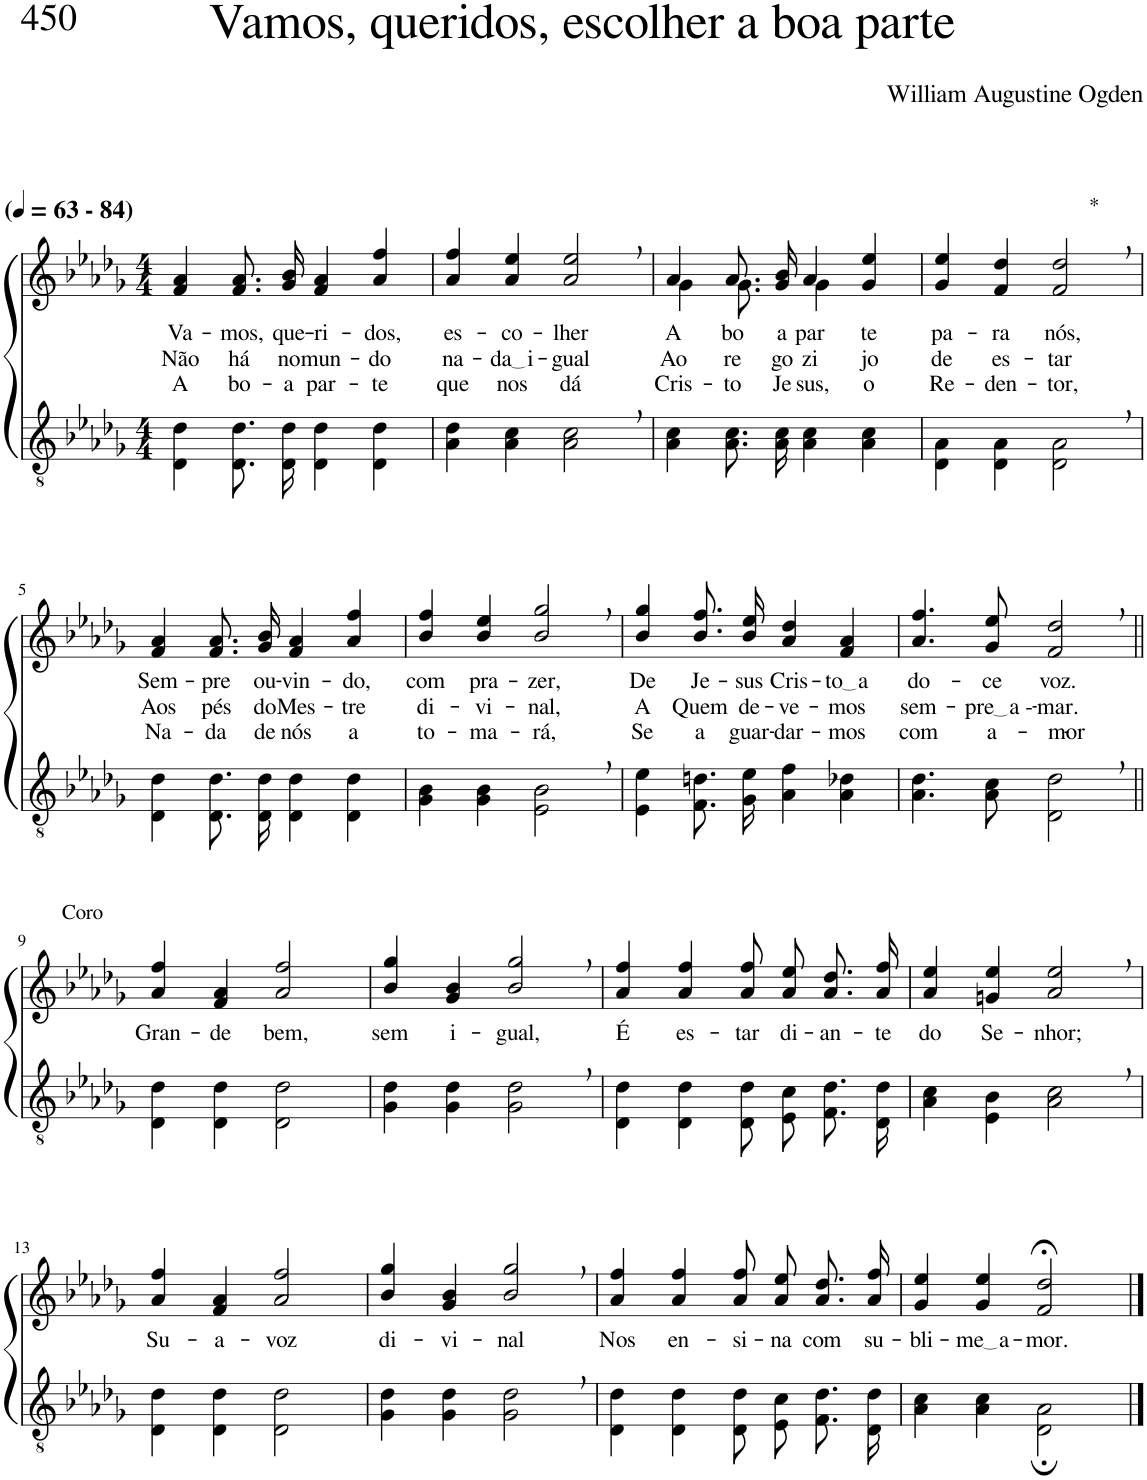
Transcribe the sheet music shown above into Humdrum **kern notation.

**kern	**kern	**text	**text	**text
*part2	*part1	*part1	*part1	*part1
*staff2	*staff1	*staff1	*staff1	*staff1
*I"Parte III e IV	*I"Parte I e II	*	*	*
*clefGv2	*clefG2	*	*	*
*Trd3c5	*Trd3c5	*	*	*
*k[b-e-a-d-g-]	*k[b-e-a-d-g-]	*	*	*
*M4/4	*M4/4	*	*	*
*MM63	*MM63	*	*	*
=1	=1	=1	=1	=1
!	!LO:TX:a:B:t=(	!	!	!
!	!LO:TX:a:B:t=- 84)	!	!	!
!	!	!LO:LY:b	!LO:LY:b	!LO:LY:b
4D-\ 4d-\	4f/ 4a-/	Va-	Não	A
!	!	!LO:LY:b	!LO:LY:b	!LO:LY:b
8.D-/ 8.d-/L	8.f/ 8.a-/L	-mos,	há	bo-
!	!	!LO:LY:b	!LO:LY:b	!LO:LY:b
16D-/ 16d-/Jk	16g-/ 16b-/Jk	que-	no	-a
!	!	!LO:LY:b	!LO:LY:b	!LO:LY:b
4D-\ 4d-\	4f/ 4a-/	-ri-	mun-	par-
!	!	!LO:LY:b	!LO:LY:b	!LO:LY:b
4D-\ 4d-\	4a-/ 4ff/	-dos,	-do	-te
=2	=2	=2	=2	=2
!	!	!LO:LY:b	!LO:LY:b	!LO:LY:b
4A-\ 4d-\	4a-/ 4ff/	es-	na-	que
!	!	!LO:LY:b	!LO:LY:b	!LO:LY:b
4A-\ 4c\	4a-/ 4ee-/	-co-	da i	nos
!	!	!LO:LY:b	!LO:LY:b	!LO:LY:b
2A-\, 2c\,	2a-/, 2ee-/,	-lher	-gual	dá
=3	=3	=3	=3	=3
*	*^	*	*	*
!	!	!	!LO:LY:b	!LO:LY:b	!LO:LY:b
4A-\ 4c\	4a-/	4g-\	A	Ao	Cris-
!	!	!	!LO:LY:b	!LO:LY:b	!LO:LY:b
8.A-\ 8.c\L	8.a-/L	8.g-\	bo-	re-	-to
!	!	!	!LO:LY:b	!LO:LY:b	!LO:LY:b
16A-\ 16c\Jk	16g-/ 16b-/Jk	16ryy	-a	-go-	Je-
!	!	!	!LO:LY:b	!LO:LY:b	!LO:LY:b
4A-\ 4c\	4a-/	4g-\	par-	-zi-	-sus,
!	!	!	!LO:LY:b	!LO:LY:b	!LO:LY:b
4A-\ 4c\	4g-/ 4ee-/	4ryy	-te	jo	o
=4	=4	=4	=4	=4	=4
!	!	!	!LO:LY:b	!LO:LY:b	!LO:LY:b
*	*v	*v	*	*	*
4D-\ 4A-\	4g-/ 4ee-/	pa-	-de	Re-
!	!	!LO:LY:b	!LO:LY:b	!LO:LY:b
4D-\ 4A-\	4f/ 4dd-/	-ra	es-	-den-
!	!LO:TX:a:t=*	!	!	!
!	!	!LO:LY:b	!LO:LY:b	!LO:LY:b
2D-\, 2A-\,	2f/, 2dd-/,	nós,	-tar	-tor,
!!LO:LB:g=z
=5	=5	=5	=5	=5
!	!	!LO:LY:b	!LO:LY:b	!LO:LY:b
4D-\ 4d-\	4f/ 4a-/	Sem-	Aos	Na-
!	!	!LO:LY:b	!LO:LY:b	!LO:LY:b
8.D-/ 8.d-/L	8.f/ 8.a-/L	-pre	pés	-da
!	!	!LO:LY:b	!LO:LY:b	!LO:LY:b
16D-/ 16d-/Jk	16g-/ 16b-/Jk	ou-	do	de
!	!	!LO:LY:b	!LO:LY:b	!LO:LY:b
4D-\ 4d-\	4f/ 4a-/	-vin-	Mes-	nós
!	!	!LO:LY:b	!LO:LY:b	!LO:LY:b
4D-\ 4d-\	4a-/ 4ff/	-do,	-tre	a
=6	=6	=6	=6	=6
!	!	!LO:LY:b	!LO:LY:b	!LO:LY:b
4G-\ 4B-\	4b-/ 4ff/	com	di-	to-
!	!	!LO:LY:b	!LO:LY:b	!LO:LY:b
4G-\ 4B-\	4b-/ 4ee-/	pra-	-vi-	-ma-
!	!	!LO:LY:b	!LO:LY:b	!LO:LY:b
2E-\, 2B-\,	2b-/, 2gg-/,	-zer,	-nal,	-rá,
=7	=7	=7	=7	=7
!	!	!LO:LY:b	!LO:LY:b	!LO:LY:b
4E-\ 4e-\	4b-/ 4gg-/	De	A	Se
!	!	!LO:LY:b	!LO:LY:b	!LO:LY:b
8.F\ 8.dn\L	8.b-\ 8.ff\L	Je-	Quem	a
!	!	!LO:LY:b	!LO:LY:b	!LO:LY:b
16G-\ 16e-\Jk	16b-\ 16ee-\Jk	-sus	de-	guar-
!	!	!LO:LY:b	!LO:LY:b	!LO:LY:b
4A-\ 4f\	4a-/ 4dd-/	Cris-	-ve-	-dar-
!	!	!LO:LY:b	!LO:LY:b	!LO:LY:b
4A-\ 4d-X\	4f/ 4a-/	to a	-mos	-mos
=8	=8	=8	=8	=8
!	!	!LO:LY:b	!LO:LY:b	!LO:LY:b
4.A-\ 4.d-\	4.a-/ 4.ff/	do-	sem-	com
!	!	!LO:LY:b	!LO:LY:b	!LO:LY:b
8A-\ 8c\	8g-/ 8ee-/	-ce	pre a -	a-
!	!	!LO:LY:b	!LO:LY:b	!LO:LY:b
2D-\, 2d-\,	2f/, 2dd-/,	voz.	-mar.	-mor-
!!LO:LB:g=z
=9||	=9||	=9||	=9||	=9||
!	!LO:TX:a:t=Coro	!	!	!
!	!	!LO:LY:b	!	!
4D-\ 4d-\	4a-/ 4ff/	Gran-	.	.
!	!	!LO:LY:b	!	!
4D-\ 4d-\	4f/ 4a-/	-de	.	.
!	!	!LO:LY:b	!	!
2D-\ 2d-\	2a-/ 2ff/	bem,	.	.
=10	=10	=10	=10	=10
!	!	!LO:LY:b	!	!
4G-\ 4d-\	4b-/ 4gg-/	sem	.	.
!	!	!LO:LY:b	!	!
4G-\ 4d-\	4g-/ 4b-/	i-	.	.
!	!	!LO:LY:b	!	!
2G-\, 2d-\,	2b-/, 2gg-/,	-gual,	.	.
=11	=11	=11	=11	=11
!	!	!LO:LY:b	!	!
4D-\ 4d-\	4a-/ 4ff/	É	.	.
!	!	!LO:LY:b	!	!
4D-\ 4d-\	4a-/ 4ff/	es-	.	.
!	!	!LO:LY:b	!	!
8D-/ 8d-/L	8a-\ 8ff\L	-tar	.	.
!	!	!LO:LY:b	!	!
8E-/ 8c/J	8a-\ 8ee-\J	di-	.	.
!	!	!LO:LY:b	!	!
8.F/ 8.d-/L	8.a-\ 8.dd-\L	-an-	.	.
!	!	!LO:LY:b	!	!
16D-/ 16d-/Jk	16a-\ 16ff\Jk	-te	.	.
=12	=12	=12	=12	=12
!	!	!LO:LY:b	!	!
4A-\ 4c\	4a-/ 4ee-/	do	.	.
!	!	!LO:LY:b	!	!
4E-\ 4B-\	4gn/ 4ee-/	Se-	.	.
!	!	!LO:LY:b	!	!
2A-\, 2c\,	2a-/, 2ee-/,	-nhor;	.	.
!!LO:LB:g=z
=13	=13	=13	=13	=13
!	!	!LO:LY:b	!	!
4D-\ 4d-\	4a-/ 4ff/	Su-	.	.
!	!	!LO:LY:b	!	!
4D-\ 4d-\	4f/ 4a-/	-a-	.	.
!	!	!LO:LY:b	!	!
2D-\ 2d-\	2a-/ 2ff/	-voz	.	.
=14	=14	=14	=14	=14
!	!	!LO:LY:b	!	!
4G-\ 4d-\	4b-/ 4gg-/	di-	.	.
!	!	!LO:LY:b	!	!
4G-\ 4d-\	4g-/ 4b-/	-vi-	.	.
!	!	!LO:LY:b	!	!
2G-\, 2d-\,	2b-/, 2gg-/,	-nal	.	.
=15	=15	=15	=15	=15
!	!	!LO:LY:b	!	!
4D-\ 4d-\	4a-/ 4ff/	Nos	.	.
!	!	!LO:LY:b	!	!
4D-\ 4d-\	4a-/ 4ff/	en-	.	.
!	!	!LO:LY:b	!	!
8D-/ 8d-/L	8a-\ 8ff\L	-si-	.	.
!	!	!LO:LY:b	!	!
8E-/ 8c/J	8a-\ 8ee-\J	-na	.	.
!	!	!LO:LY:b	!	!
8.F/ 8.d-/L	8.a-\ 8.dd-\L	com	.	.
!	!	!LO:LY:b	!	!
16D-/ 16d-/Jk	16a-\ 16ff\Jk	su-	.	.
=16	=16	=16	=16	=16
!	!	!LO:LY:b	!	!
4A-\ 4c\	4g-/ 4ee-/	-bli-	.	.
!	!	!LO:LY:b	!	!
4A-\ 4c\	4g-/ 4ee-/	me a	.	.
!	!	!LO:LY:b	!	!
2D-\; 2A-\;	2f/;< 2dd-/;<	-mor.	.	.
==	==	==	==	==
*-	*-	*-	*-	*-
